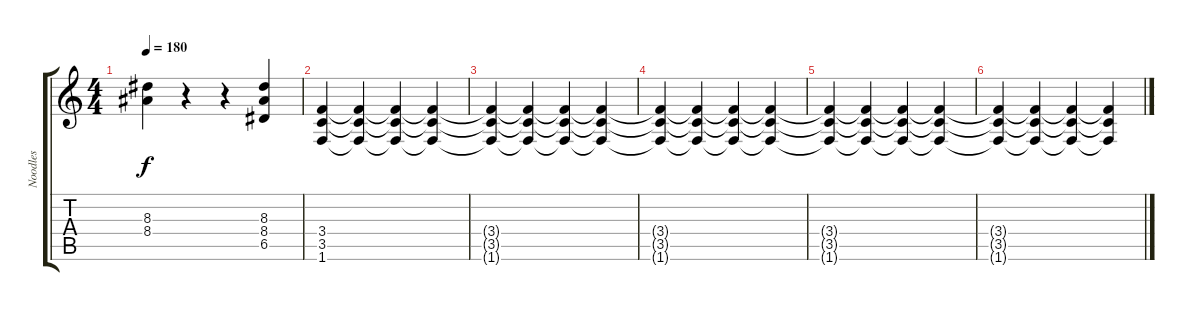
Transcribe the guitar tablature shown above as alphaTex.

\track ("Noodles" "Noodles") {instrument distortionguitar}
\staff {score tabs}
\tuning (E4 B3 G3 D3 A2 E2) {hide}
\ts (4 4)
\tempo 180
\clef g2
\ks c
(8.3 8.4).4{dy f} r.4 r.4 (8.3 8.4 6.5).4 |
(3.4 3.5 1.6).4 (3.4{t} 3.5{t} 1.6{t}).4 (3.4{t} 3.5{t} 1.6{t}).4 (3.4{t} 3.5{t} 1.6{t}).4 |
(3.4{t} 3.5{t} 1.6{t}).4{volume 12} (3.4{t} 3.5{t} 1.6{t}).4{volume 11} (3.4{t} 3.5{t} 1.6{t}).4{volume 10} (3.4{t} 3.5{t} 1.6{t}).4{volume 9} |
(3.4{t} 3.5{t} 1.6{t}).4{volume 8} (3.4{t} 3.5{t} 1.6{t}).4{volume 7} (3.4{t} 3.5{t} 1.6{t}).4{volume 6} (3.4{t} 3.5{t} 1.6{t}).4{volume 5} |
(3.4{t} 3.5{t} 1.6{t}).4{volume 4} (3.4{t} 3.5{t} 1.6{t}).4{volume 3} (3.4{t} 3.5{t} 1.6{t}).4{volume 2} (3.4{t} 3.5{t} 1.6{t}).4{volume 1} |
(3.4{t} 3.5{t} 1.6{t}).4 (3.4{t} 3.5{t} 1.6{t}).4 (3.4{t} 3.5{t} 1.6{t}).4 (3.4{t} 3.5{t} 1.6{t}).4
